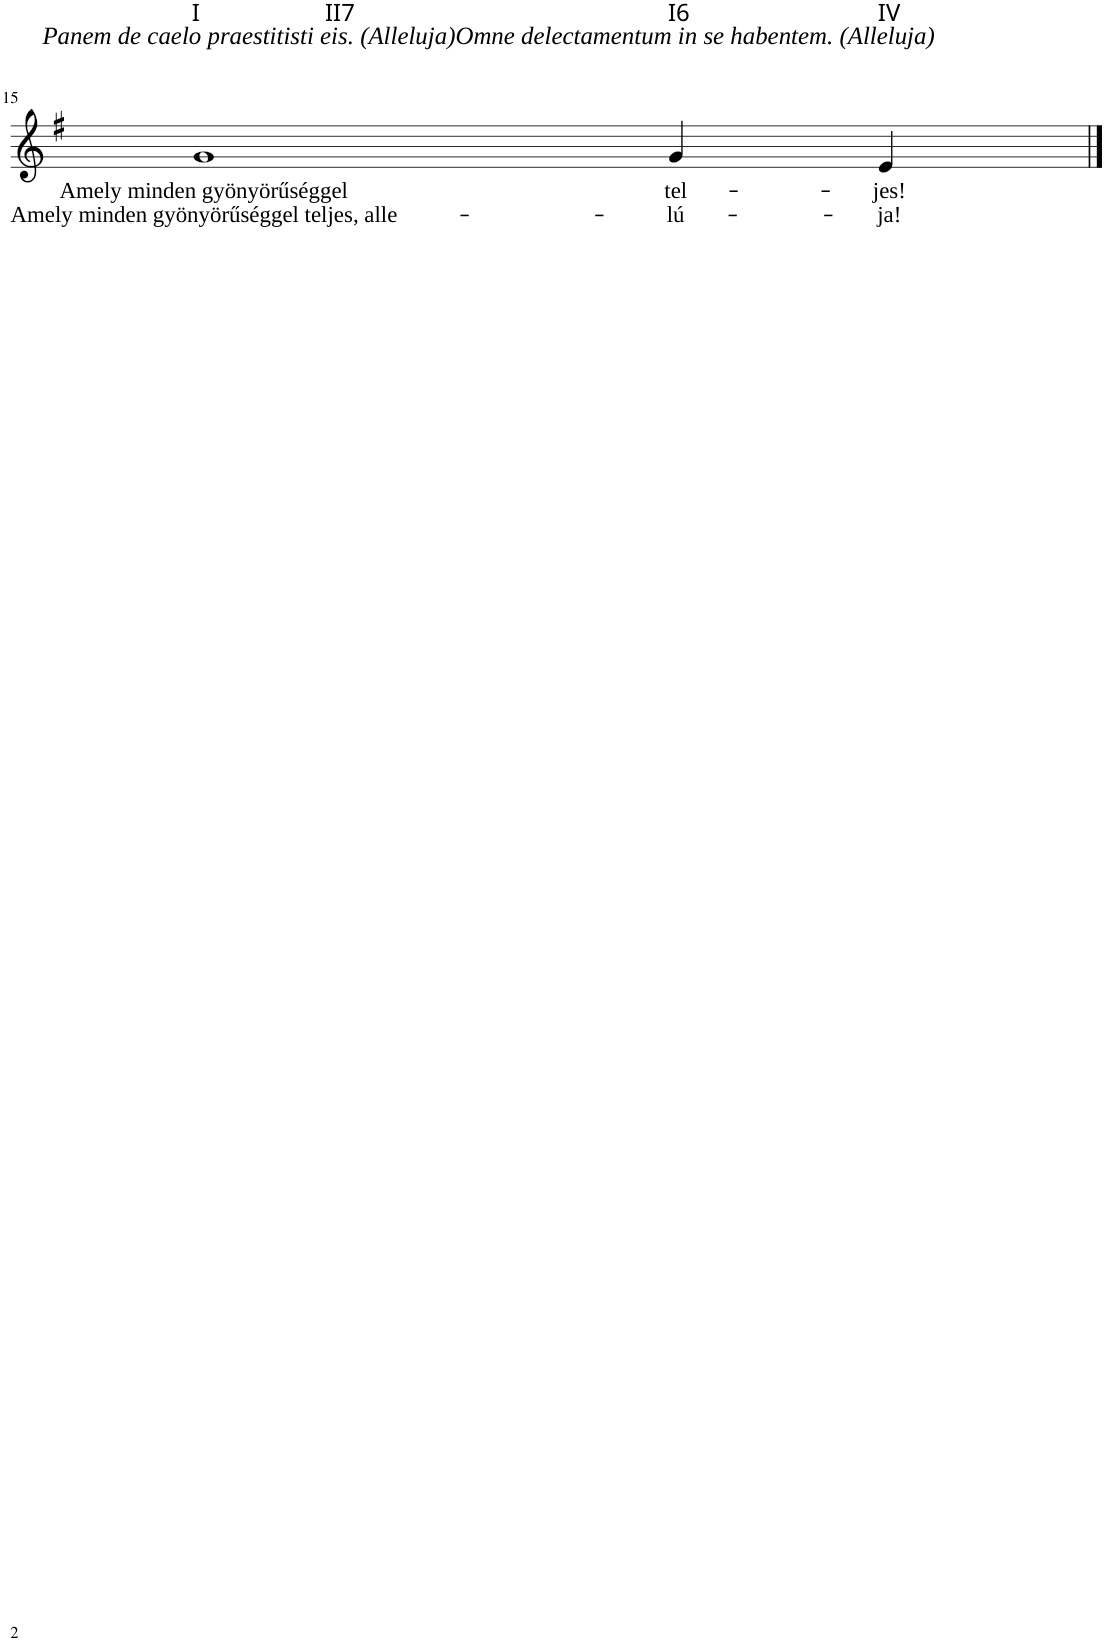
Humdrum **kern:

**kern	**text	**text
*part1	*part1	*part1
*staff1	*staff1	*staff1
*I"Voice	*	*
!!LO:PB:g=z
*clefG2	*	*
*k[f#]	*	*
*M6/4	*	*
=15	=15	=15
!LO:TX:a:i:t=Panem de caelo praestitisti eis. (Alleluja)Omne delectamentum in se habentem. (Alleluja)	!	!
!LO:TX:a:t=I	!	!
!	!LO:LY:b	!LO:LY:b
1g	Amely minden gyönyörűséggel	Amely minden gyönyörűséggel teljes, alle-
!LO:TX:a:t=II7	!	!
!LO:TX:a:t=I6	!	!
!	!LO:LY:b	!LO:LY:b
4g/	tel-	-lú-
!LO:TX:a:t=IV	!	!
!	!LO:LY:b	!LO:LY:b
4e/	-jes!	-ja!
==	==	==
*-	*-	*-
